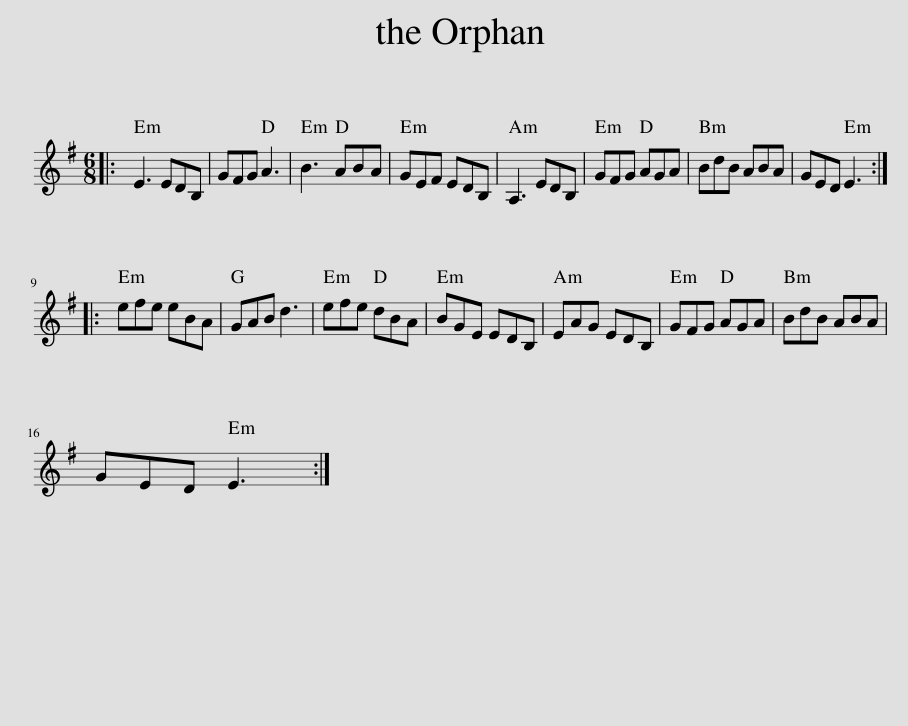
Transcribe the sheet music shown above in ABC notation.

X:1
L:1/8
M:6/8
I:linebreak $
K:Emin
V:1 treble
V:1
|: E3 EDB, | GFG A3 | B3 ABA | GEF EDB, | A,3 EDB, | %5
 GFG AGA | BdB ABA | GED E3 ::$ efe eBA | GAB d3 | %10
 efe dBA | BGE EDB, | EAG EDB, | GFG AGA | BdB ABA |$ %15
 GED E3 :| %16
